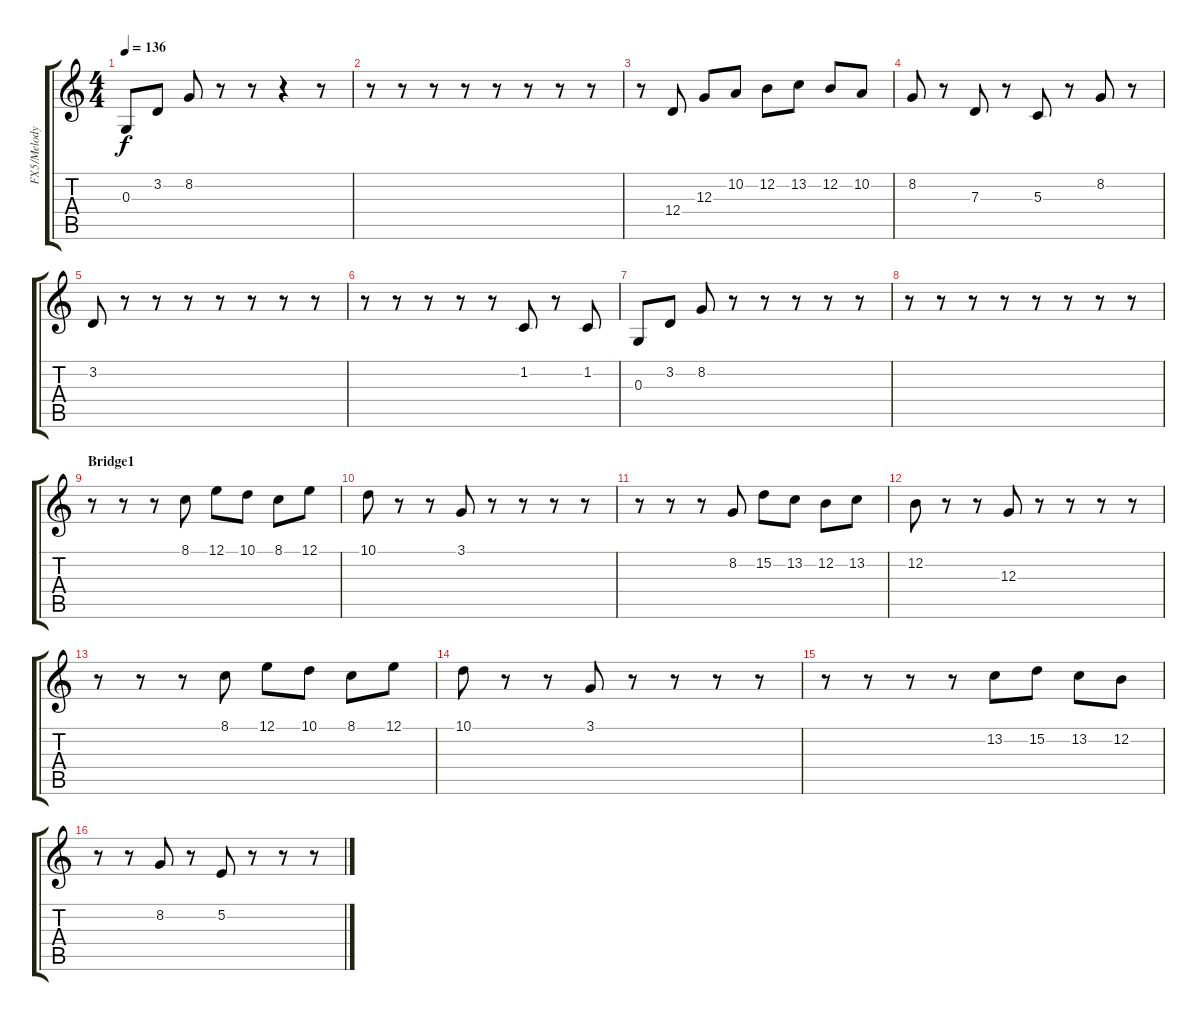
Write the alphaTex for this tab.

\track ("FX5/Melody" "FX5/Melody") {instrument fx5brightness}
\staff {score tabs}
\tuning (E4 B3 G3 D3 A2 E2) {hide}
\ts (4 4)
\tempo 136
\clef g2
\ks c
0.3.8{dy f} 3.2.8 8.2.8 r.8 r.8 r.4 r.8 |
r.8 r.8 r.8 r.8 r.8 r.8 r.8 r.8 |
r.8 12.4.8 12.3.8 10.2.8 12.2.8 13.2.8 12.2.8 10.2.8 |
8.2.8 r.8 7.3.8 r.8 5.3.8 r.8 8.2.8 r.8 |
3.2.8 r.8 r.8 r.8 r.8 r.8 r.8 r.8 |
r.8 r.8 r.8 r.8 r.8 1.2.8 r.8 1.2.8 |
0.3.8 3.2.8 8.2.8 r.8 r.8 r.8 r.8 r.8 |
r.8 r.8 r.8 r.8 r.8 r.8 r.8 r.8 |
\section ("" "Bridge1")
r.8 r.8 r.8 8.1.8 12.1.8 10.1.8 8.1.8 12.1.8 |
10.1.8 r.8 r.8 3.1.8 r.8 r.8 r.8 r.8 |
r.8 r.8 r.8 8.2.8 15.2.8 13.2.8 12.2.8 13.2.8 |
12.2.8 r.8 r.8 12.3.8 r.8 r.8 r.8 r.8 |
r.8 r.8 r.8 8.1.8 12.1.8 10.1.8 8.1.8 12.1.8 |
10.1.8 r.8 r.8 3.1.8 r.8 r.8 r.8 r.8 |
r.8 r.8 r.8 r.8 13.2.8 15.2.8 13.2.8 12.2.8 |
r.8 r.8 8.2.8 r.8 5.2.8 r.8 r.8 r.8
